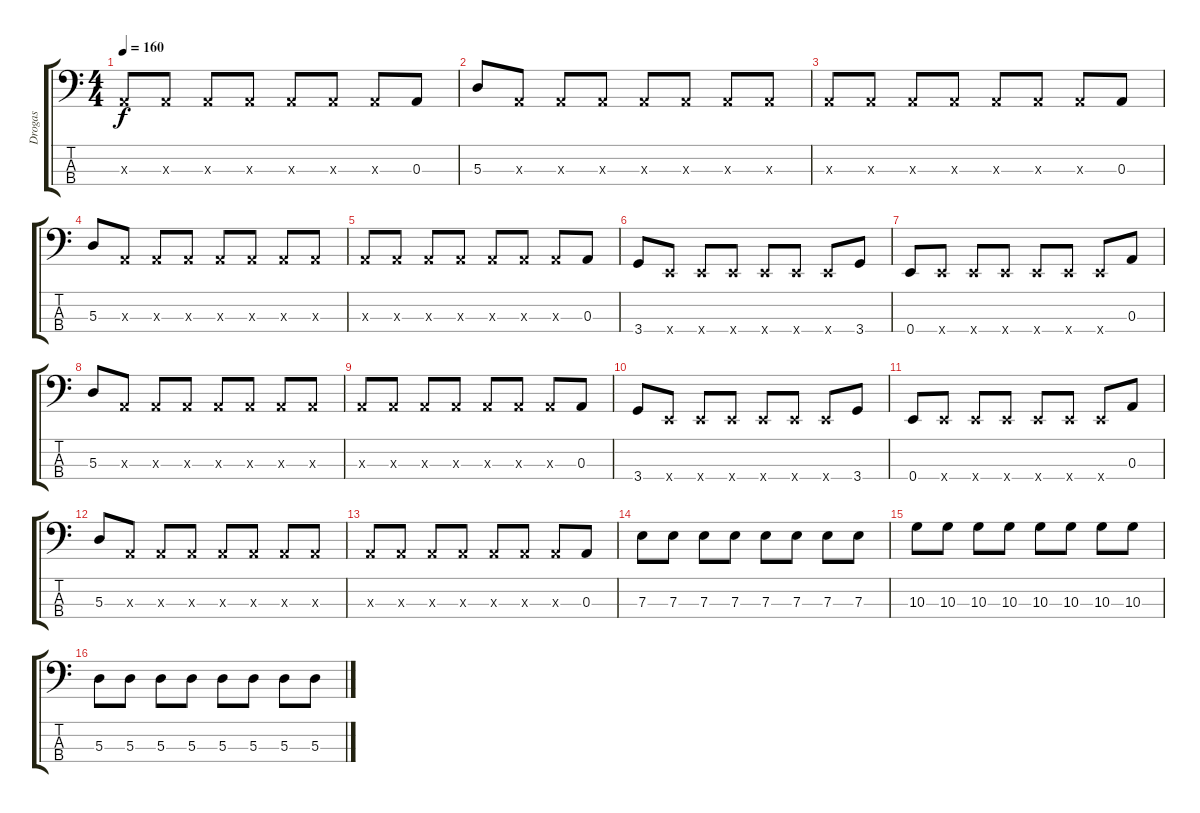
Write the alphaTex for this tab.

\track ("Drogas" "Drogas") {instrument electricbassfinger}
\staff {score tabs}
\tuning (G2 D2 A1 E1) {hide}
\ts (4 4)
\tempo 160
\clef f4
\ks c
0.3{x}.8{dy f} 0.3{x}.8 0.3{x}.8 0.3{x}.8 0.3{x}.8 0.3{x}.8 0.3{x}.8 0.3.8 |
5.3.8 0.3{x}.8 0.3{x}.8 0.3{x}.8 0.3{x}.8 0.3{x}.8 0.3{x}.8 0.3{x}.8 |
0.3{x}.8 0.3{x}.8 0.3{x}.8 0.3{x}.8 0.3{x}.8 0.3{x}.8 0.3{x}.8 0.3.8 |
5.3.8 0.3{x}.8 0.3{x}.8 0.3{x}.8 0.3{x}.8 0.3{x}.8 0.3{x}.8 0.3{x}.8 |
0.3{x}.8 0.3{x}.8 0.3{x}.8 0.3{x}.8 0.3{x}.8 0.3{x}.8 0.3{x}.8 0.3.8 |
3.4.8 0.4{x}.8 0.4{x}.8 0.4{x}.8 0.4{x}.8 0.4{x}.8 0.4{x}.8 3.4.8 |
0.4.8 0.4{x}.8 0.4{x}.8 0.4{x}.8 0.4{x}.8 0.4{x}.8 0.4{x}.8 0.3.8 |
5.3.8 0.3{x}.8 0.3{x}.8 0.3{x}.8 0.3{x}.8 0.3{x}.8 0.3{x}.8 0.3{x}.8 |
0.3{x}.8 0.3{x}.8 0.3{x}.8 0.3{x}.8 0.3{x}.8 0.3{x}.8 0.3{x}.8 0.3.8 |
3.4.8 0.4{x}.8 0.4{x}.8 0.4{x}.8 0.4{x}.8 0.4{x}.8 0.4{x}.8 3.4.8 |
0.4.8 0.4{x}.8 0.4{x}.8 0.4{x}.8 0.4{x}.8 0.4{x}.8 0.4{x}.8 0.3.8 |
5.3.8 0.3{x}.8 0.3{x}.8 0.3{x}.8 0.3{x}.8 0.3{x}.8 0.3{x}.8 0.3{x}.8 |
0.3{x}.8 0.3{x}.8 0.3{x}.8 0.3{x}.8 0.3{x}.8 0.3{x}.8 0.3{x}.8 0.3.8 |
7.3.8 7.3.8 7.3.8 7.3.8 7.3.8 7.3.8 7.3.8 7.3.8 |
10.3.8 10.3.8 10.3.8 10.3.8 10.3.8 10.3.8 10.3.8 10.3.8 |
5.3.8 5.3.8 5.3.8 5.3.8 5.3.8 5.3.8 5.3.8 5.3.8
